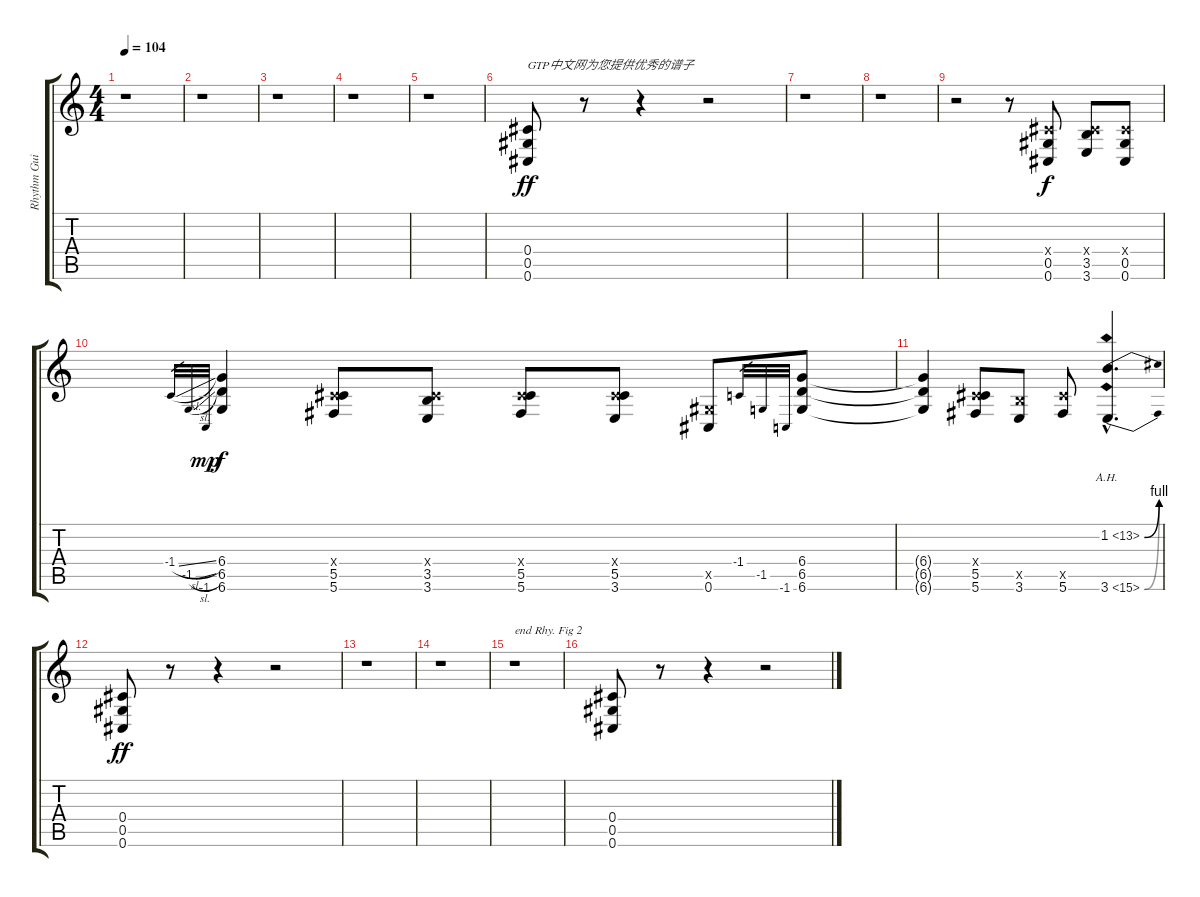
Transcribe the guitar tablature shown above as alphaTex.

\track ("Rhythm Guitar 1" "Rhythm Gui") {instrument overdrivenguitar}
\staff {score tabs}
\tuning (Eb4 Bb3 Gb3 Db3 Ab2 Db2) {hide}
\ts (4 4)
\tempo 104
\clef g2
\ks c
r.1{dy ff} |
r.1 |
r.1 |
r.1 |
r.1 |
(0.4 0.5 0.6).8{txt "GTP中文网为您提供优秀的谱子"} r.8 r.4 r.2 |
r.1 |
r.1 |
r.2 r.8 (0.4{x} 0.5 0.6).8{dy f} (0.4{x} 3.5 3.6).8 (0.4{x} 0.5 0.6).8 |
-1.4{sl}.32{gr} -1.5{sl}.32{gr} -1.6.32{gr dy mp} (6.4 6.5 6.6).4{dy f} (0.4{x} 5.5 5.6).8 (0.4{x} 3.5 3.6).8 (0.4{x} 5.5 5.6).8 (0.4{x} 5.5 3.6).8 (0.5{x} 0.6).8 -1.4.32{gr} -1.5.32{gr} -1.6.32{gr} (6.4 6.5 6.6).8 |
(6.4{t} 6.5{t} 6.6{t}).4 (0.4{x} 5.5 5.6).8 (3.5{x} 3.6).8 (5.5{x} 5.6).8 (1.2{be (bend 0 0 60 4) ah 12 hac} 3.6{be (bend 0 0 60 4) ah 12 hac}).4{d} |
(0.4 0.5 0.6).8{dy ff} r.8 r.4 r.2 |
r.1 |
r.1 |
r.1{txt "end Rhy. Fig 2"} |
(0.4 0.5 0.6).8 r.8 r.4 r.2
